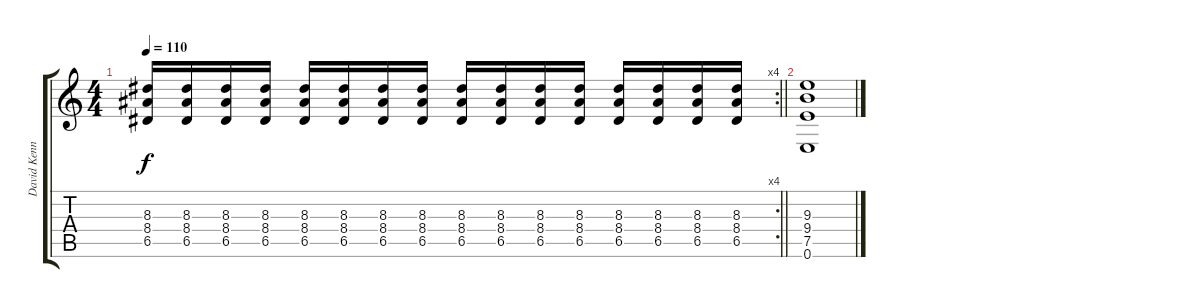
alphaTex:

\track ("David Kennedy (Distortion)" "David Kenn") {instrument distortionguitar}
\staff {score tabs}
\tuning (E4 B3 G3 D3 A2 E2) {hide}
\rc 4
\ts (4 4)
\tempo 110
\clef g2
\barLineRight lightlight
\ks c
(8.3 8.4 6.5).16{dy f} (8.3 8.4 6.5).16 (8.3 8.4 6.5).16 (8.3 8.4 6.5).16 (8.3 8.4 6.5).16 (8.3 8.4 6.5).16 (8.3 8.4 6.5).16 (8.3 8.4 6.5).16 (8.3 8.4 6.5).16 (8.3 8.4 6.5).16 (8.3 8.4 6.5).16 (8.3 8.4 6.5).16 (8.3 8.4 6.5).16 (8.3 8.4 6.5).16 (8.3 8.4 6.5).16 (8.3 8.4 6.5).16 |
(9.3 9.4 7.5 0.6).1
